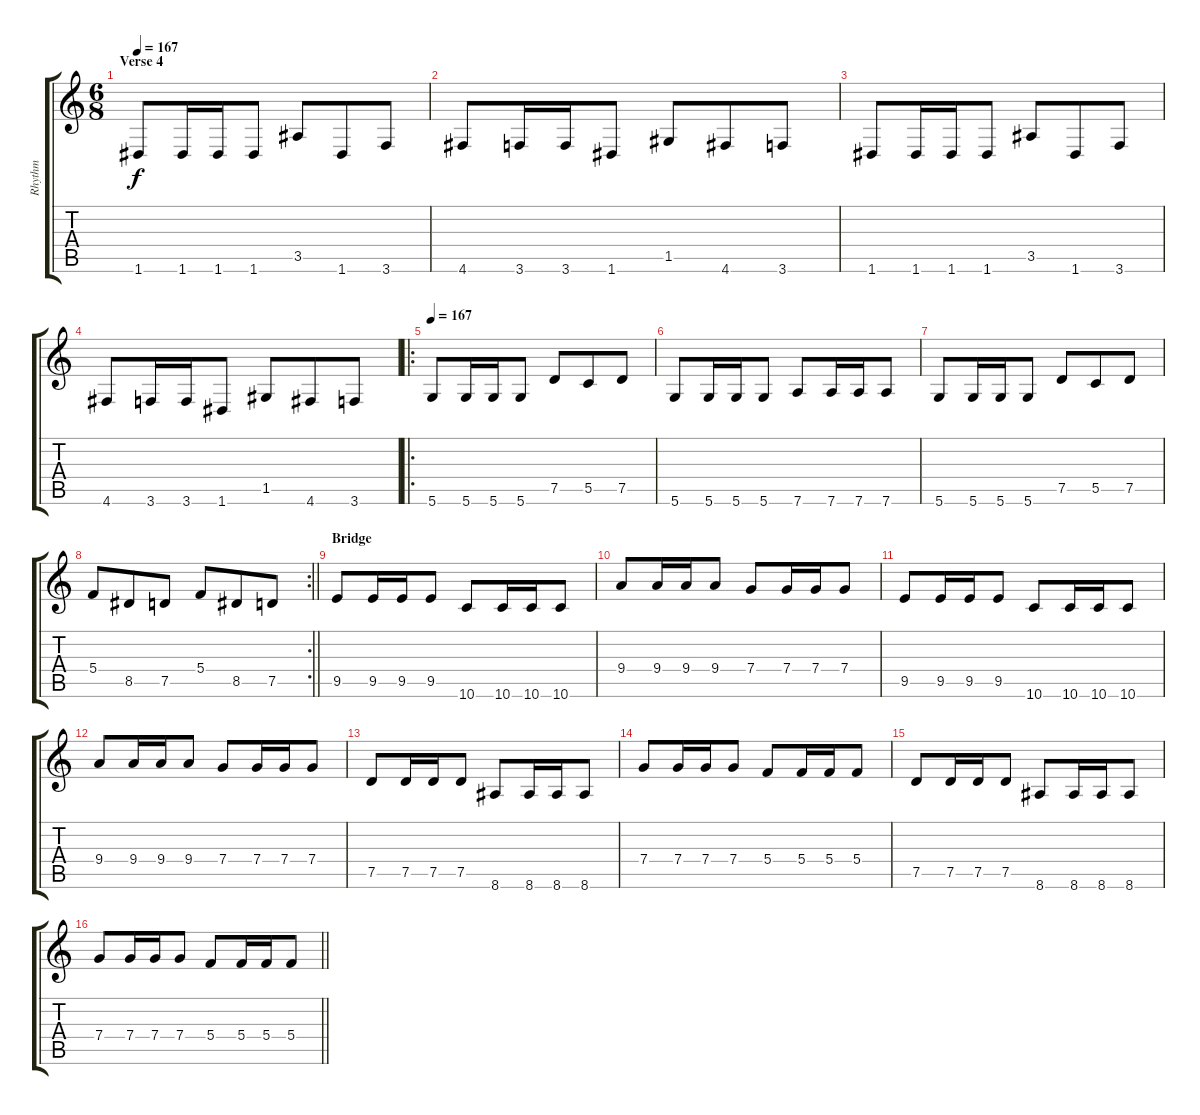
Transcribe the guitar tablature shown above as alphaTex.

\track ("Rhythm" "Rhythm") {instrument distortionguitar}
\staff {score tabs}
\tuning (D4 A3 F3 C3 G2 D2) {hide}
\ts (6 8)
\section ("" "Verse 4")
\tempo 167
\clef g2
\ks c
1.6.8{dy f} 1.6.16 1.6.16 1.6.8 3.5.8 1.6.8 3.6.8 |
4.6.8 3.6.16 3.6.16 1.6.8 1.5.8 4.6.8 3.6.8 |
1.6.8 1.6.16 1.6.16 1.6.8 3.5.8 1.6.8 3.6.8 |
4.6.8 3.6.16 3.6.16 1.6.8 1.5.8 4.6.8 3.6.8 |
\ro
\tempo 167
5.6.8 5.6.16 5.6.16 5.6.8 7.5.8 5.5.8 7.5.8 |
5.6.8 5.6.16 5.6.16 5.6.8 7.6.8 7.6.16 7.6.16 7.6.8 |
5.6.8 5.6.16 5.6.16 5.6.8 7.5.8 5.5.8 7.5.8 |
\rc 2
\barLineRight lightlight
5.4.8 8.5.8 7.5.8 5.4.8 8.5.8 7.5.8 |
\section ("" "Bridge")
9.5.8 9.5.16 9.5.16 9.5.8 10.6.8 10.6.16 10.6.16 10.6.8 |
9.4.8 9.4.16 9.4.16 9.4.8 7.4.8 7.4.16 7.4.16 7.4.8 |
9.5.8 9.5.16 9.5.16 9.5.8 10.6.8 10.6.16 10.6.16 10.6.8 |
9.4.8 9.4.16 9.4.16 9.4.8 7.4.8 7.4.16 7.4.16 7.4.8 |
7.5.8 7.5.16 7.5.16 7.5.8 8.6.8 8.6.16 8.6.16 8.6.8 |
7.4.8 7.4.16 7.4.16 7.4.8 5.4.8 5.4.16 5.4.16 5.4.8 |
7.5.8 7.5.16 7.5.16 7.5.8 8.6.8 8.6.16 8.6.16 8.6.8 |
\barLineRight lightlight
7.4.8 7.4.16 7.4.16 7.4.8 5.4.8 5.4.16 5.4.16 5.4.8
